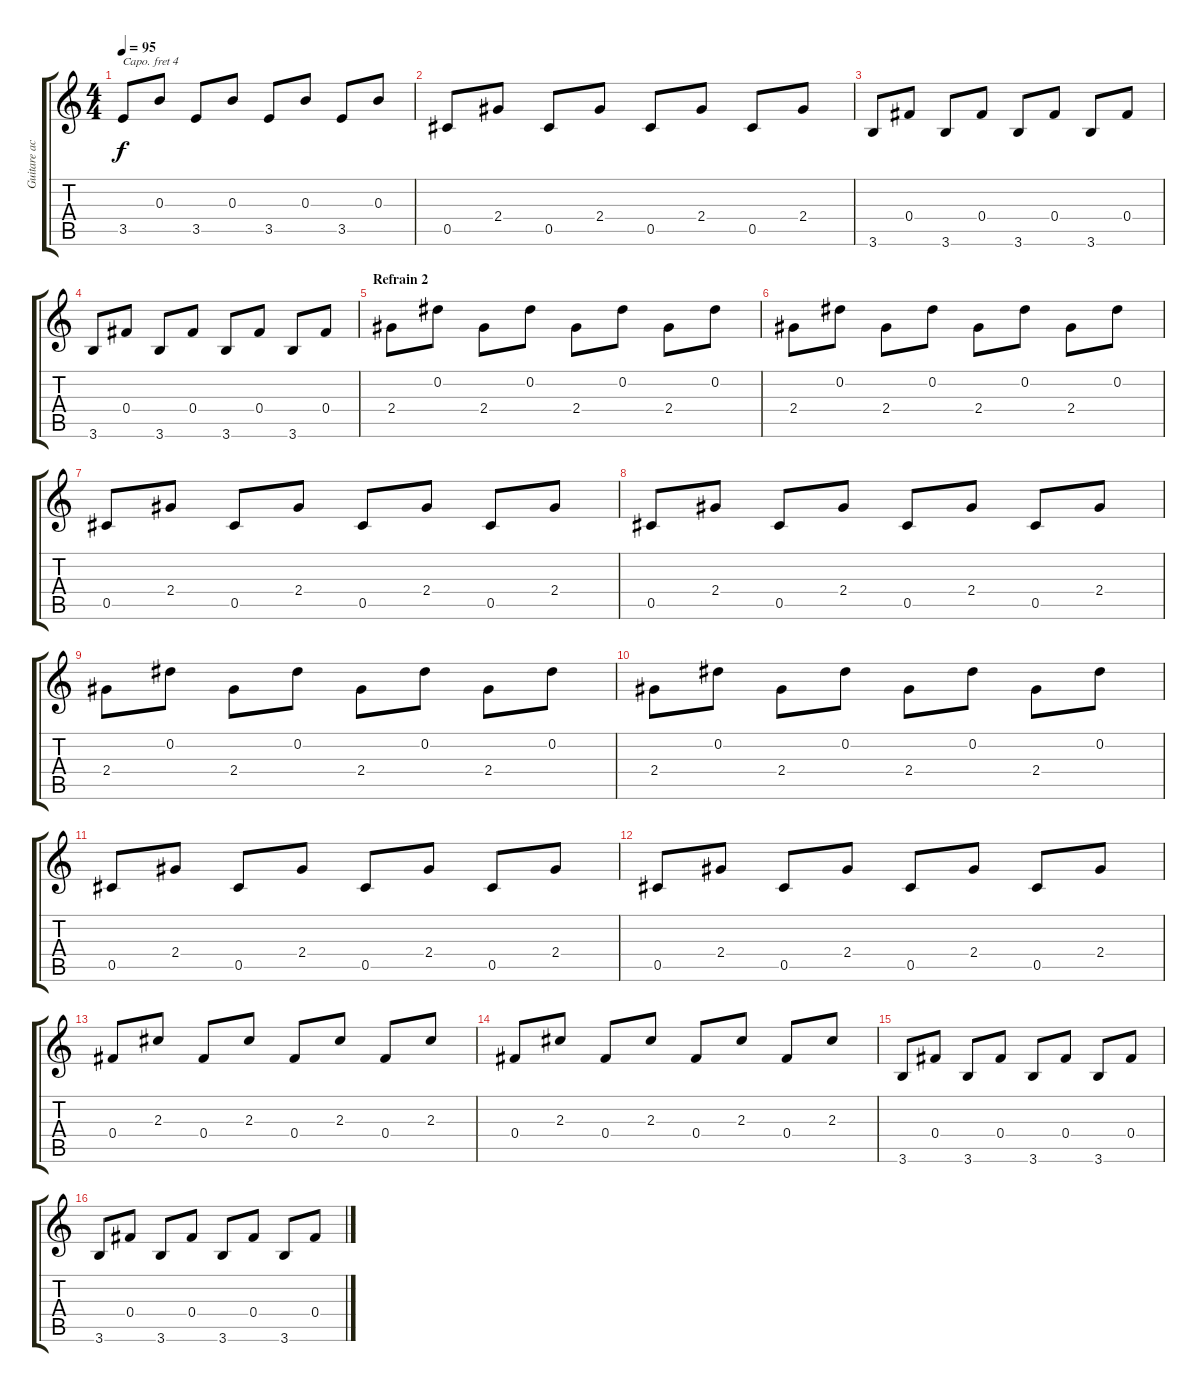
\track ("Guitare acoustique2" "Guitare ac") {instrument acousticguitarnylon}
\staff {score tabs}
\capo 4
\tuning (E4 B3 G3 D3 A2 E2) {hide}
\ts (4 4)
\tempo 95
\clef g2
\ks c
3.5.8{dy f} 0.3.8 3.5.8 0.3.8 3.5.8 0.3.8 3.5.8 0.3.8 |
0.5.8 2.4.8 0.5.8 2.4.8 0.5.8 2.4.8 0.5.8 2.4.8 |
3.6.8 0.4.8 3.6.8 0.4.8 3.6.8 0.4.8 3.6.8 0.4.8 |
3.6.8 0.4.8 3.6.8 0.4.8 3.6.8 0.4.8 3.6.8 0.4.8 |
\section ("" "Refrain 2")
2.4.8 0.2.8 2.4.8 0.2.8 2.4.8 0.2.8 2.4.8 0.2.8 |
2.4.8 0.2.8 2.4.8 0.2.8 2.4.8 0.2.8 2.4.8 0.2.8 |
0.5.8 2.4.8 0.5.8 2.4.8 0.5.8 2.4.8 0.5.8 2.4.8 |
0.5.8 2.4.8 0.5.8 2.4.8 0.5.8 2.4.8 0.5.8 2.4.8 |
2.4.8 0.2.8 2.4.8 0.2.8 2.4.8 0.2.8 2.4.8 0.2.8 |
2.4.8 0.2.8 2.4.8 0.2.8 2.4.8 0.2.8 2.4.8 0.2.8 |
0.5.8 2.4.8 0.5.8 2.4.8 0.5.8 2.4.8 0.5.8 2.4.8 |
0.5.8 2.4.8 0.5.8 2.4.8 0.5.8 2.4.8 0.5.8 2.4.8 |
0.4.8 2.3.8 0.4.8 2.3.8 0.4.8 2.3.8 0.4.8 2.3.8 |
0.4.8 2.3.8 0.4.8 2.3.8 0.4.8 2.3.8 0.4.8 2.3.8 |
3.6.8 0.4.8 3.6.8 0.4.8 3.6.8 0.4.8 3.6.8 0.4.8 |
3.6.8 0.4.8 3.6.8 0.4.8 3.6.8 0.4.8 3.6.8 0.4.8
